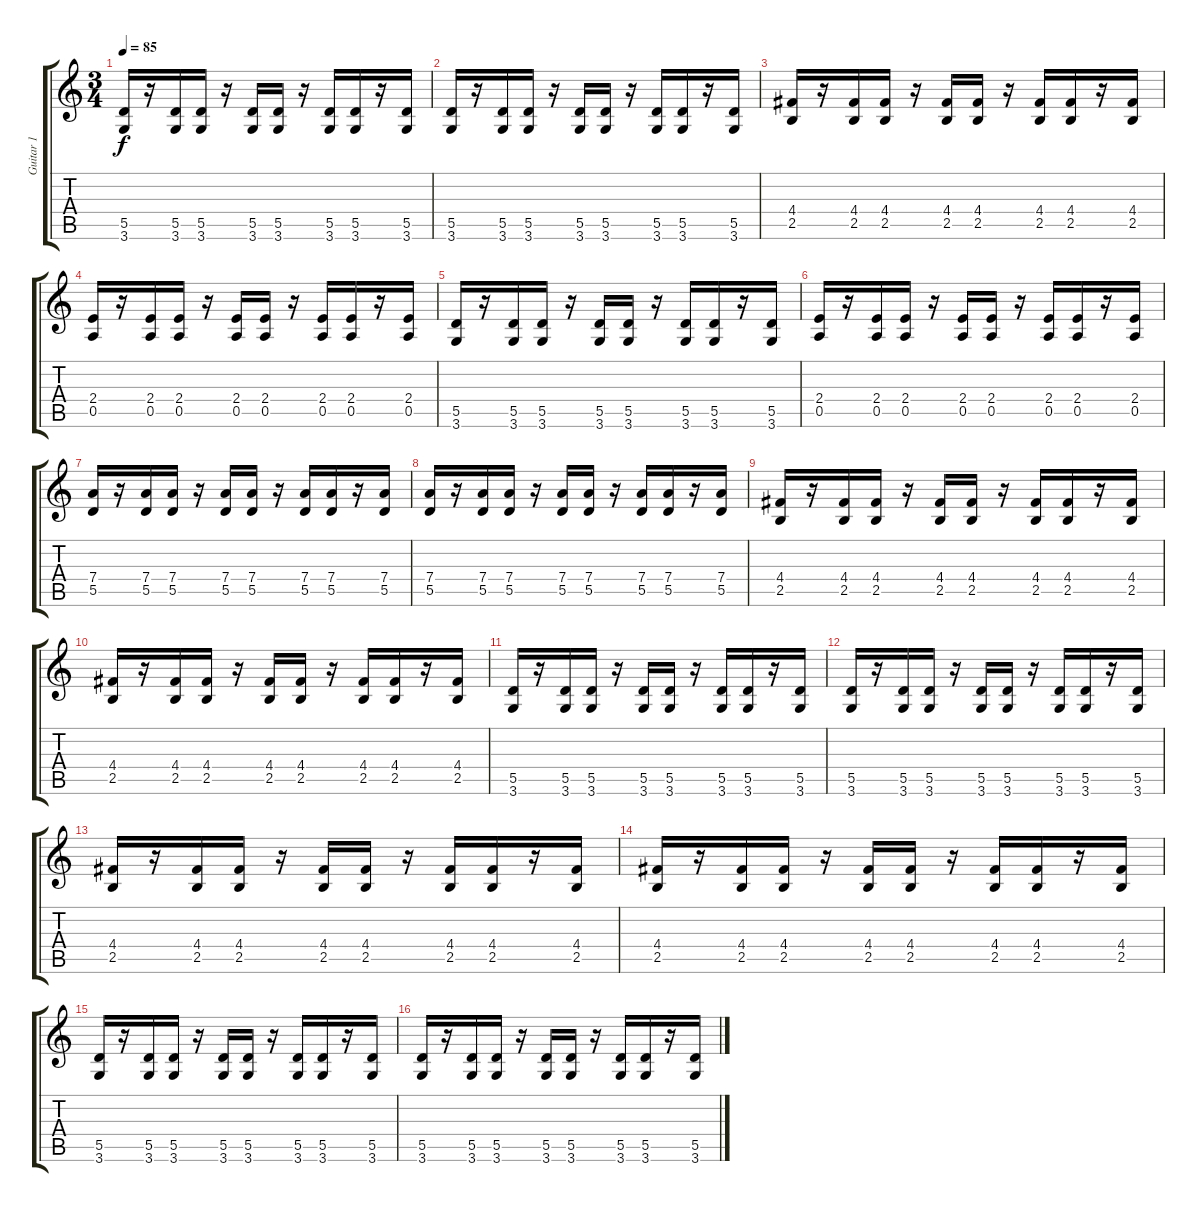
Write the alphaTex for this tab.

\track ("Guitar 1" "Guitar 1") {instrument electricguitarmuted}
\staff {score tabs}
\tuning (E4 B3 G3 D3 A2 E2) {hide}
\ts (3 4)
\tempo 85
\clef g2
\ks c
(5.5 3.6).16{dy f} r.16 (5.5 3.6).16 (5.5 3.6).16 r.16 (5.5 3.6).16 (5.5 3.6).16 r.16 (5.5 3.6).16 (5.5 3.6).16 r.16 (5.5 3.6).16 |
(5.5 3.6).16 r.16 (5.5 3.6).16 (5.5 3.6).16 r.16 (5.5 3.6).16 (5.5 3.6).16 r.16 (5.5 3.6).16 (5.5 3.6).16 r.16 (5.5 3.6).16 |
(4.4 2.5).16 r.16 (4.4 2.5).16 (4.4 2.5).16 r.16 (4.4 2.5).16 (4.4 2.5).16 r.16 (4.4 2.5).16 (4.4 2.5).16 r.16 (4.4 2.5).16 |
(2.4 0.5).16 r.16 (2.4 0.5).16 (2.4 0.5).16 r.16 (2.4 0.5).16 (2.4 0.5).16 r.16 (2.4 0.5).16 (2.4 0.5).16 r.16 (2.4 0.5).16 |
(5.5 3.6).16 r.16 (5.5 3.6).16 (5.5 3.6).16 r.16 (5.5 3.6).16 (5.5 3.6).16 r.16 (5.5 3.6).16 (5.5 3.6).16 r.16 (5.5 3.6).16 |
(2.4 0.5).16 r.16 (2.4 0.5).16 (2.4 0.5).16 r.16 (2.4 0.5).16 (2.4 0.5).16 r.16 (2.4 0.5).16 (2.4 0.5).16 r.16 (2.4 0.5).16 |
(7.4 5.5).16 r.16 (7.4 5.5).16 (7.4 5.5).16 r.16 (7.4 5.5).16 (7.4 5.5).16 r.16 (7.4 5.5).16 (7.4 5.5).16 r.16 (7.4 5.5).16 |
(7.4 5.5).16 r.16 (7.4 5.5).16 (7.4 5.5).16 r.16 (7.4 5.5).16 (7.4 5.5).16 r.16 (7.4 5.5).16 (7.4 5.5).16 r.16 (7.4 5.5).16 |
(4.4 2.5).16 r.16 (4.4 2.5).16 (4.4 2.5).16 r.16 (4.4 2.5).16 (4.4 2.5).16 r.16 (4.4 2.5).16 (4.4 2.5).16 r.16 (4.4 2.5).16 |
(4.4 2.5).16 r.16 (4.4 2.5).16 (4.4 2.5).16 r.16 (4.4 2.5).16 (4.4 2.5).16 r.16 (4.4 2.5).16 (4.4 2.5).16 r.16 (4.4 2.5).16 |
(5.5 3.6).16 r.16 (5.5 3.6).16 (5.5 3.6).16 r.16 (5.5 3.6).16 (5.5 3.6).16 r.16 (5.5 3.6).16 (5.5 3.6).16 r.16 (5.5 3.6).16 |
(5.5 3.6).16 r.16 (5.5 3.6).16 (5.5 3.6).16 r.16 (5.5 3.6).16 (5.5 3.6).16 r.16 (5.5 3.6).16 (5.5 3.6).16 r.16 (5.5 3.6).16 |
(4.4 2.5).16 r.16 (4.4 2.5).16 (4.4 2.5).16 r.16 (4.4 2.5).16 (4.4 2.5).16 r.16 (4.4 2.5).16 (4.4 2.5).16 r.16 (4.4 2.5).16 |
(4.4 2.5).16 r.16 (4.4 2.5).16 (4.4 2.5).16 r.16 (4.4 2.5).16 (4.4 2.5).16 r.16 (4.4 2.5).16 (4.4 2.5).16 r.16 (4.4 2.5).16 |
(5.5 3.6).16 r.16 (5.5 3.6).16 (5.5 3.6).16 r.16 (5.5 3.6).16 (5.5 3.6).16 r.16 (5.5 3.6).16 (5.5 3.6).16 r.16 (5.5 3.6).16 |
(5.5 3.6).16 r.16 (5.5 3.6).16 (5.5 3.6).16 r.16 (5.5 3.6).16 (5.5 3.6).16 r.16 (5.5 3.6).16 (5.5 3.6).16 r.16 (5.5 3.6).16
